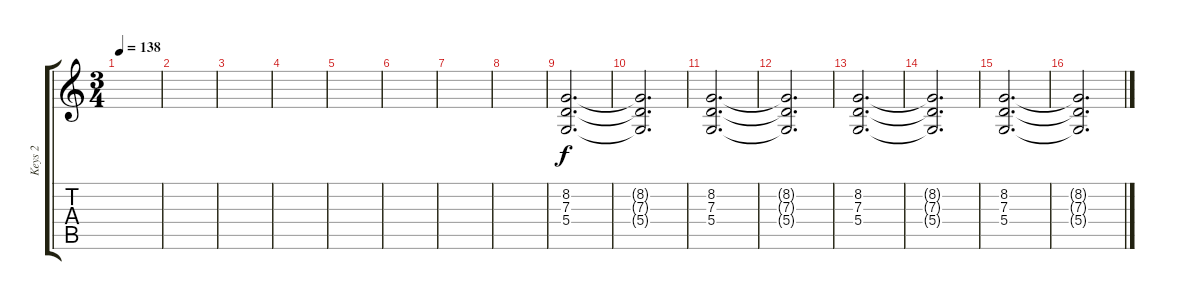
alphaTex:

\track ("Keys 2" "Keys 2") {instrument stringensemble1}
\staff {score tabs}
\tuning (E4 B3 G3 D3 A2 E2) {hide}
\ts (3 4)
\tempo 138
\clef g2
\ks c
|
|
|
|
|
|
|
|
(8.2 7.3 5.4).2{d} |
(8.2{t} 7.3{t} 5.4{t}).2{d} |
(8.2 7.3 5.4).2{d} |
(8.2{t} 7.3{t} 5.4{t}).2{d} |
(8.2 7.3 5.4).2{d} |
(8.2{t} 7.3{t} 5.4{t}).2{d} |
(8.2 7.3 5.4).2{d} |
(8.2{t} 7.3{t} 5.4{t}).2{d}
